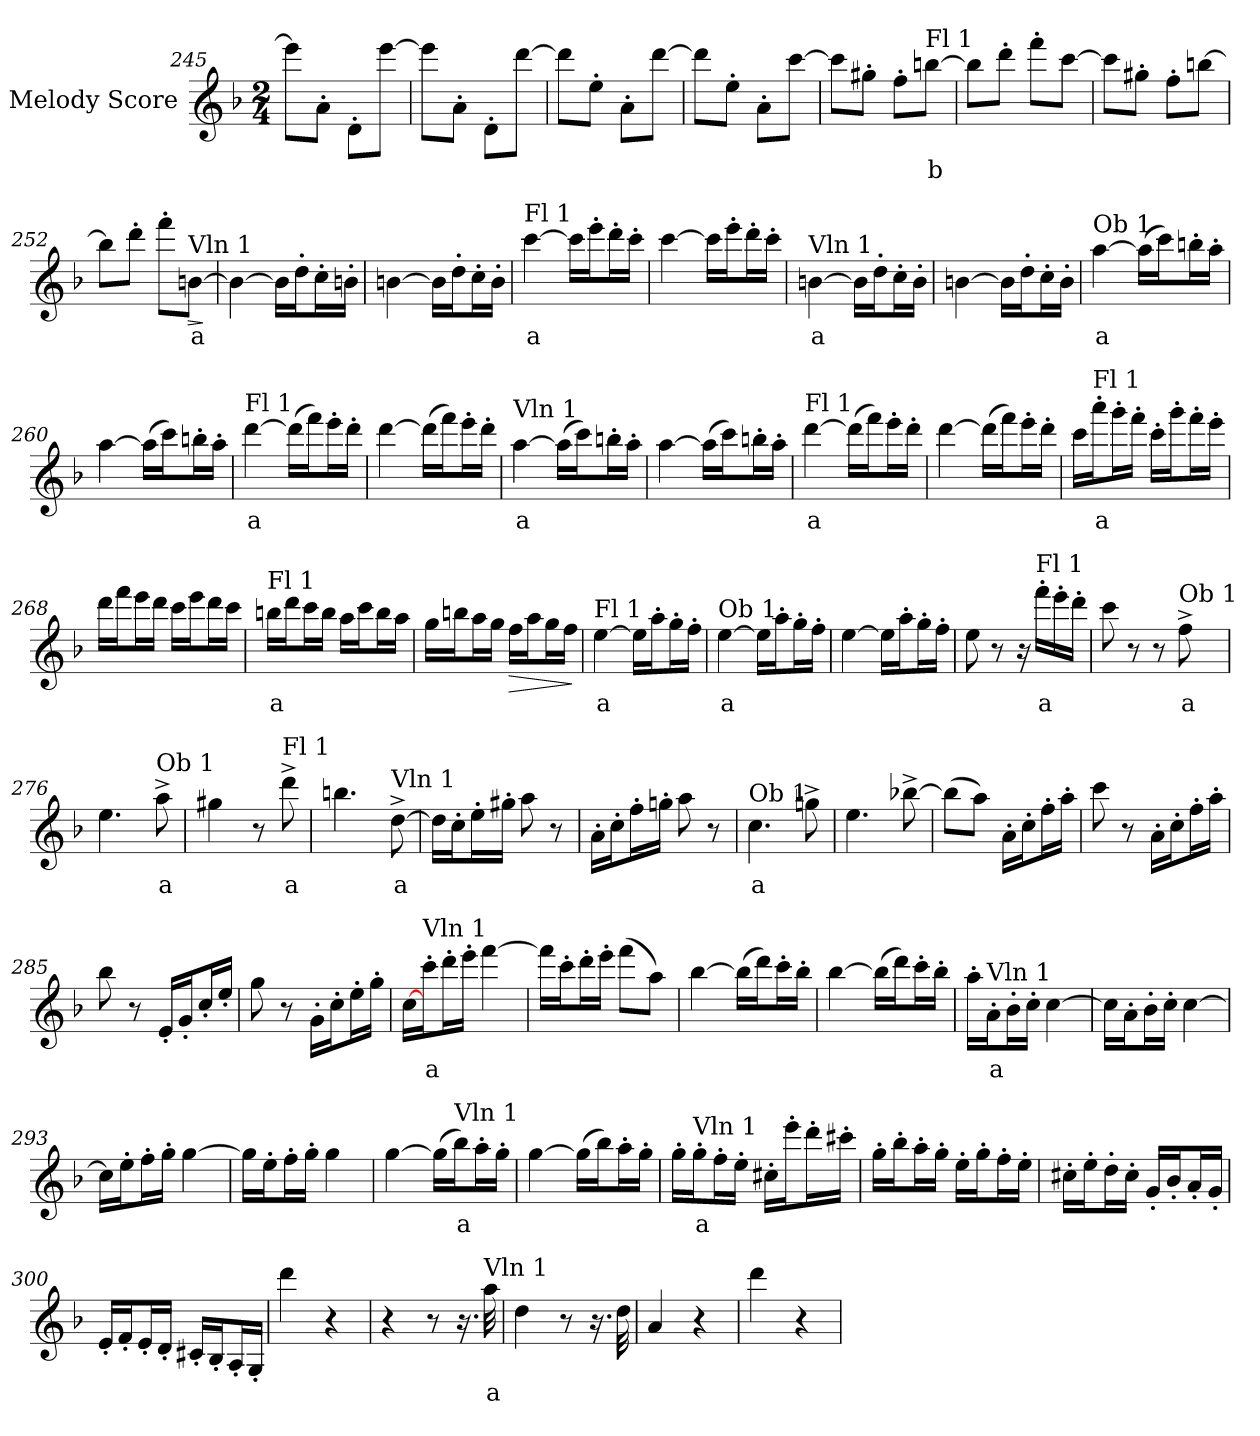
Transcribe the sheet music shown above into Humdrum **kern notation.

**kern	**text	**dynam
*part1	*part1	*part1
*staff1	*staff1	*staff1
*I"Melody Score	*	*
*clefG2	*	*
*k[b-]	*	*
*M2/4	*	*
=245	=245	=245
8eee\L]	.	.
8a'\J	.	.
8d'\L	.	.
[8eee\J	.	.
=246	=246	=246
8eee\L]	.	.
8a'\J	.	.
8d'\L	.	.
[8ddd\J	.	.
=247	=247	=247
8ddd\L]	.	.
8ee'\J	.	.
8a'\L	.	.
[8ddd\J	.	.
=248	=248	=248
8ddd\L]	.	.
8ee'\J	.	.
8a'\L	.	.
[8ccc\J	.	.
=249	=249	=249
8ccc\L]	.	.
8gg#X'\J	.	.
8ff'\L	.	.
!LO:TX:a:t=Fl 1	!	!
!	!LO:LY:b:color=#FF0000	!
[8bbn\J	b	.
=250	=250	=250
8bb\L]	.	.
8ddd'\J	.	.
8fff'\L	.	.
[8ccc\J	.	.
=251	=251	=251
8ccc\L]	.	.
8gg#X'\J	.	.
8ff'\L	.	.
[8bbn\J	.	.
=252	=252	=252
8bb\L]	.	.
8ddd'\J	.	.
8fff'\L	.	.
!LO:TX:a:t=Vln 1	!	!
!	!LO:LY:b:color=#FF0000	!LO:HP:b
[8bn\J	a	>
.	.	]
=253	=253	=253
4b\_	.	.
16b\LL]	.	.
16dd'\J	.	.
16cc'\L	.	.
16bn'\JJ	.	.
=254	=254	=254
[4bn\	.	.
16b\LL]	.	.
16dd'\J	.	.
16cc'\L	.	.
16b'\JJ	.	.
=255	=255	=255
!LO:TX:a:t=Fl 1	!	!
!	!LO:LY:b:color=#FF0000	!
[4ccc\	a	.
16ccc\LL]	.	.
16eee'\J	.	.
16ddd'\L	.	.
16ccc'\JJ	.	.
=256	=256	=256
[4ccc\	.	.
16ccc\LL]	.	.
16eee'\J	.	.
16ddd'\L	.	.
16ccc'\JJ	.	.
=257	=257	=257
!LO:TX:a:t=Vln 1	!	!
!	!LO:LY:b:color=#FF0000	!
[4bn\	a	.
16b\LL]	.	.
16dd'\J	.	.
16cc'\L	.	.
16b'\JJ	.	.
=258	=258	=258
[4bn\	.	.
16b\LL]	.	.
16dd'\J	.	.
16cc'\L	.	.
16b'\JJ	.	.
=259	=259	=259
!LO:TX:a:t=Ob 1	!	!
!	!LO:LY:b:color=#FF0000	!
[4aa\	a	.
(16aa\LL]	.	.
16ccc\J)	.	.
16bbn'\L	.	.
16aa'\JJ	.	.
=260	=260	=260
[4aa\	.	.
(16aa\LL]	.	.
16ccc\J)	.	.
16bbn'\L	.	.
16aa'\JJ	.	.
=261	=261	=261
!LO:TX:a:t=Fl 1	!	!
!	!LO:LY:b:color=#FF0000	!
[4ddd\	a	.
(16ddd\LL]	.	.
16fff\J)	.	.
16eee'\L	.	.
16ddd'\JJ	.	.
=262	=262	=262
[4ddd\	.	.
(16ddd\LL]	.	.
16fff\J)	.	.
16eee'\L	.	.
16ddd'\JJ	.	.
=263	=263	=263
!LO:TX:a:t=Vln 1	!	!
!	!LO:LY:b:color=#FF0000	!
[4aa\	a	.
(16aa\LL]	.	.
16ccc\J)	.	.
16bbn'\L	.	.
16aa'\JJ	.	.
=264	=264	=264
[4aa\	.	.
(16aa\LL]	.	.
16ccc\J)	.	.
16bbn'\L	.	.
16aa'\JJ	.	.
=265	=265	=265
!LO:TX:a:t=Fl 1	!	!
!	!LO:LY:b:color=#FF0000	!
[4ddd\	a	.
(16ddd\LL]	.	.
16fff\J)	.	.
16eee'\L	.	.
16ddd'\JJ	.	.
=266	=266	=266
[4ddd\	.	.
(16ddd\LL]	.	.
16fff\J)	.	.
16eee'\L	.	.
16ddd'\JJ	.	.
=267	=267	=267
16ccc\LL	.	.
!LO:TX:a:t=Fl 1	!	!
!	!LO:LY:b:color=#FF0000	!
16aaa'\J	a	.
16ggg'\L	.	.
16fff'\JJ	.	.
16ccc'\LL	.	.
16ggg'\J	.	.
16fff'\L	.	.
16eee'\JJ	.	.
=268	=268	=268
16ddd\LL	.	.
16fff\J	.	.
16eee\L	.	.
16ddd\JJ	.	.
16ccc\LL	.	.
16eee\J	.	.
16ddd\L	.	.
16ccc\JJ	.	.
=269	=269	=269
!LO:TX:a:t=Fl 1	!	!
!	!LO:LY:b:color=#FF0000	!
16bbn\LL	a	.
16ddd\J	.	.
16ccc\L	.	.
16bb\JJ	.	.
16aa\LL	.	.
16ccc\J	.	.
16bb\L	.	.
16aa\JJ	.	.
=270	=270	=270
16gg\LL	.	.
16bbn\J	.	.
16aa\L	.	.
16gg\JJ	.	.
!	!	!LO:HP:b
16ff\LL	.	>
16aa\J	.	.
16gg\L	.	.
16ff\JJ	.	.
.	.	]
=271	=271	=271
!LO:TX:a:t=Fl 1	!	!
!	!LO:LY:b:color=#FF0000	!
[4ee\	a	.
16ee\LL]	.	.
16aa'\J	.	.
16gg'\L	.	.
16ff'\JJ	.	.
=272	=272	=272
!LO:TX:a:t=Ob 1	!	!
!	!LO:LY:b:color=#FF0000	!
[4ee\	a	.
16ee\LL]	.	.
16aa'\J	.	.
16gg'\L	.	.
16ff'\JJ	.	.
=273	=273	=273
[4ee\	.	.
16ee\LL]	.	.
16aa'\J	.	.
16gg'\L	.	.
16ff'\JJ	.	.
=274	=274	=274
8ee\	.	.
8r	.	.
16r	.	.
!LO:TX:a:t=Fl 1	!	!
!	!LO:LY:b:color=#FF0000	!
16fff'\LL	a	.
16eee'\	.	.
16ddd'\JJ	.	.
=275	=275	=275
8ccc\	.	.
8r	.	.
8r	.	.
!LO:TX:a:t=Ob 1	!	!
!	!LO:LY:b:color=#FF0000	!
8ff^\	a	.
=276	=276	=276
4.ee\	.	.
!LO:TX:a:t=Ob 1	!	!
!	!LO:LY:b:color=#FF0000	!
8aa^\	a	.
=277	=277	=277
4gg#X\	.	.
8r	.	.
!LO:TX:a:t=Fl 1	!	!
!	!LO:LY:b:color=#FF0000	!
8ddd^\	a	.
=278	=278	=278
4.bbn\	.	.
!LO:TX:a:t=Vln 1	!	!
!	!LO:LY:b:color=#FF0000	!
[8dd^\	a	.
=279	=279	=279
16dd\LL]	.	.
16cc'\J	.	.
16ee'\L	.	.
16gg#X'\JJ	.	.
8aa\	.	.
8r	.	.
=280	=280	=280
16a'\LL	.	.
16cc'\J	.	.
16ff'\L	.	.
16ggn'\JJ	.	.
8aa\	.	.
8r	.	.
=281	=281	=281
!LO:TX:a:t=Ob 1	!	!
!	!LO:LY:b:color=#FF0000	!
4.cc\	a	.
8ggn^\	.	.
=282	=282	=282
4.ee\	.	.
[8bb-X^\	.	.
=283	=283	=283
(8bb-\L]	.	.
8aa\J)	.	.
16a'\LL	.	.
16cc'\J	.	.
16ff'\L	.	.
16aa'\JJ	.	.
=284	=284	=284
8ccc\	.	.
8r	.	.
16a'\LL	.	.
16cc'\J	.	.
16ff'\L	.	.
16aa'\JJ	.	.
=285	=285	=285
8bb-\	.	.
8r	.	.
16e'/LL	.	.
16g'/J	.	.
16cc'/L	.	.
16ee'/JJ	.	.
=286	=286	=286
8gg\	.	.
8r	.	.
16g'\LL	.	.
16cc'\J	.	.
16ee'\L	.	.
16gg'\JJ	.	.
=287	=287	=287
[16cc\LL	.	.
!LO:TX:a:t=Vln 1	!	!
!	!LO:LY:b:color=#FF0000	!
16ccc'\J	a	.
16ddd'\L	.	.
16eee'\JJ	.	.
[4fff\	.	.
=288	=288	=288
16fff\LL]	.	.
16ccc'\J	.	.
16ddd'\L	.	.
16eee'\JJ	.	.
(8fff\L	.	.
8aa\J)	.	.
=289	=289	=289
[4bb-\	.	.
(16bb-\LL]	.	.
16ddd\J)	.	.
16ccc'\L	.	.
16bb-'\JJ	.	.
=290	=290	=290
[4bb-\	.	.
(16bb-\LL]	.	.
16ddd\J)	.	.
16ccc'\L	.	.
16bb-'\JJ	.	.
=291	=291	=291
16aa'\LL	.	.
!LO:TX:a:t=Vln 1	!	!
!	!LO:LY:b:color=#FF0000	!
16a'\J	a	.
16b-'\L	.	.
16cc'\JJ	.	.
[4cc\	.	.
=292	=292	=292
16cc\LL]	.	.
16a'\J	.	.
16b-'\L	.	.
16cc'\JJ	.	.
[4cc\	.	.
=293	=293	=293
16cc\LL]	.	.
16ee'\J	.	.
16ff'\L	.	.
16gg'\JJ	.	.
[4gg\	.	.
=294	=294	=294
16gg\LL]	.	.
16ee'\J	.	.
16ff'\L	.	.
16gg'\JJ	.	.
4gg\	.	.
=295	=295	=295
[4gg\	.	.
(16gg\LL]	.	.
!LO:TX:a:t=Vln 1	!	!
!	!LO:LY:b:color=#FF0000	!
16bb-\J)	a	.
16aa'\L	.	.
16gg'\JJ	.	.
=296	=296	=296
[4gg\	.	.
(16gg\LL]	.	.
16bb-\J)	.	.
16aa'\L	.	.
16gg'\JJ	.	.
=297	=297	=297
16gg'\LL	.	.
!LO:TX:a:t=Vln 1	!	!
!	!LO:LY:b:color=#FF0000	!
16gg'\J	a	.
16ff'\L	.	.
16ee'\JJ	.	.
16cc#X'\LL	.	.
16eee'\J	.	.
16ddd'\L	.	.
16ccc#X'\JJ	.	.
=298	=298	=298
16gg'\LL	.	.
16bb-'\J	.	.
16aa'\L	.	.
16gg'\JJ	.	.
16ee'\LL	.	.
16gg'\J	.	.
16ff'\L	.	.
16ee'\JJ	.	.
=299	=299	=299
16cc#X'\LL	.	.
16ee'\J	.	.
16dd'\L	.	.
16cc#'\JJ	.	.
16g'/LL	.	.
16b-'/J	.	.
16a'/L	.	.
16g'/JJ	.	.
=300	=300	=300
16e'/LL	.	.
16f'/J	.	.
16e'/L	.	.
16d'/JJ	.	.
16c#X'/LL	.	.
16B-'/J	.	.
16A'/L	.	.
16G'/JJ	.	.
=301	=301	=301
4ddd\	.	.
4r	.	.
=302	=302	=302
4r	.	.
8r	.	.
16.r	.	.
!LO:TX:a:t=Vln 1	!	!
!	!LO:LY:b:color=#FF0000	!
32aa\	a	.
=303	=303	=303
4dd\	.	.
8r	.	.
16.r	.	.
32dd\	.	.
=304	=304	=304
4a/	.	.
4r	.	.
=305	=305	=305
4ddd\	.	.
4r	.	.
=	=	=
*-	*-	*-
